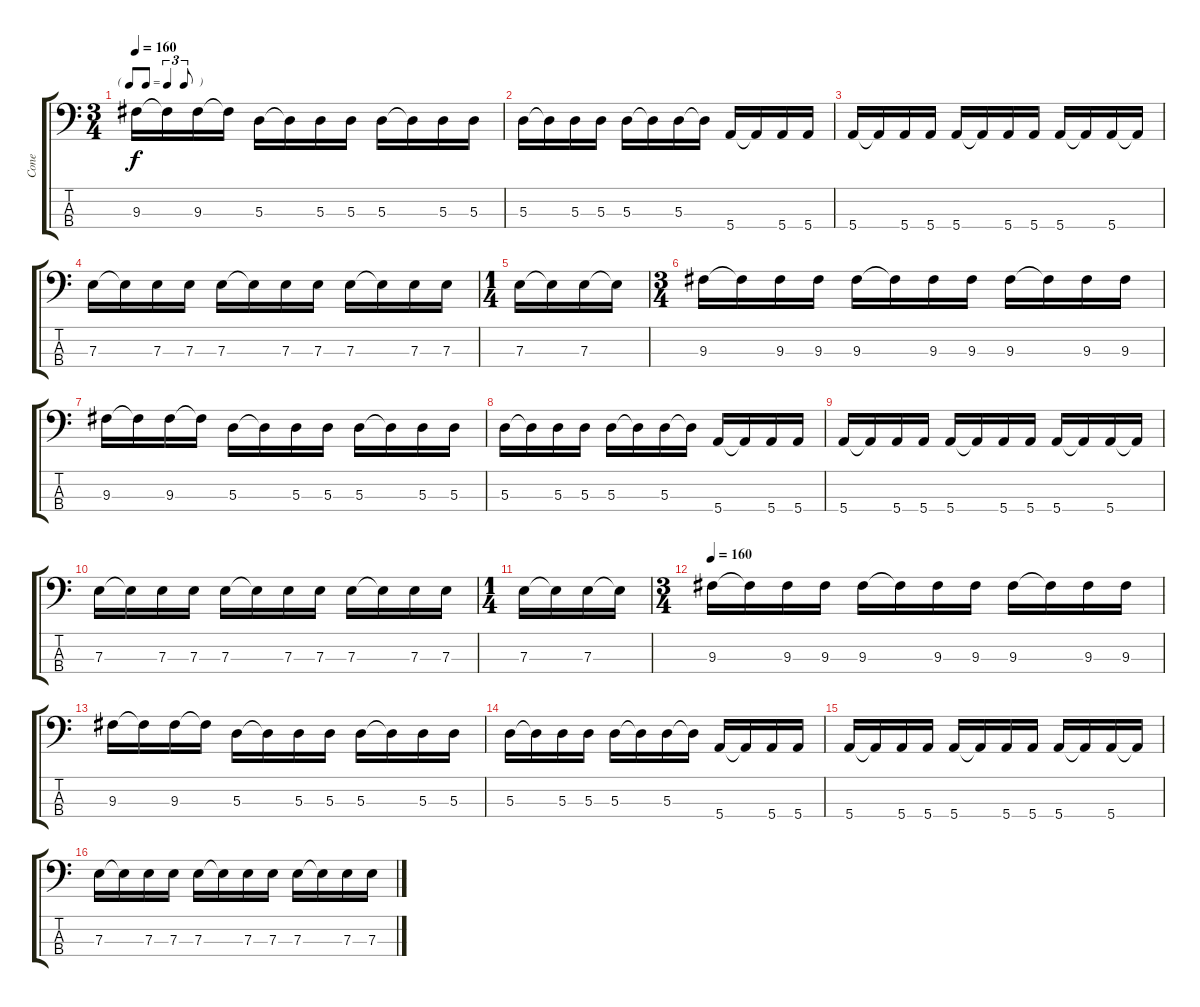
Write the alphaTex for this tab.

\track ("Cone                     bass" "Cone      ") {instrument electricbasspick}
\staff {score tabs}
\tuning (G2 D2 A1 E1) {hide}
\ts (3 4)
\tf triplet8th
\tempo 160
\clef f4
\ks c
9.3.16{dy f} 9.3{t}.16 9.3.16 9.3{t}.16 5.3.16 5.3{t}.16 5.3.16 5.3.16 5.3.16 5.3{t}.16 5.3.16 5.3.16 |
5.3.16 5.3{t}.16 5.3.16 5.3.16 5.3.16 5.3{t}.16 5.3.16 5.3{t}.16 5.4.16 5.4{t}.16 5.4.16 5.4.16 |
5.4.16 5.4{t}.16 5.4.16 5.4.16 5.4.16 5.4{t}.16 5.4.16 5.4.16 5.4.16 5.4{t}.16 5.4.16 5.4{t}.16 |
7.3.16 7.3{t}.16 7.3.16 7.3.16 7.3.16 7.3{t}.16 7.3.16 7.3.16 7.3.16 7.3{t}.16 7.3.16 7.3.16 |
\ts (1 4)
7.3.16 7.3{t}.16 7.3.16 7.3{t}.16 |
\ts (3 4)
9.3.16 9.3{t}.16 9.3.16 9.3.16 9.3.16 9.3{t}.16 9.3.16 9.3.16 9.3.16 9.3{t}.16 9.3.16 9.3.16 |
9.3.16 9.3{t}.16 9.3.16 9.3{t}.16 5.3.16 5.3{t}.16 5.3.16 5.3.16 5.3.16 5.3{t}.16 5.3.16 5.3.16 |
5.3.16 5.3{t}.16 5.3.16 5.3.16 5.3.16 5.3{t}.16 5.3.16 5.3{t}.16 5.4.16 5.4{t}.16 5.4.16 5.4.16 |
5.4.16 5.4{t}.16 5.4.16 5.4.16 5.4.16 5.4{t}.16 5.4.16 5.4.16 5.4.16 5.4{t}.16 5.4.16 5.4{t}.16 |
7.3.16 7.3{t}.16 7.3.16 7.3.16 7.3.16 7.3{t}.16 7.3.16 7.3.16 7.3.16 7.3{t}.16 7.3.16 7.3.16 |
\ts (1 4)
7.3.16 7.3{t}.16 7.3.16 7.3{t}.16 |
\ts (3 4)
\tempo 160
9.3.16 9.3{t}.16 9.3.16 9.3.16 9.3.16 9.3{t}.16 9.3.16 9.3.16 9.3.16 9.3{t}.16 9.3.16 9.3.16 |
9.3.16 9.3{t}.16 9.3.16 9.3{t}.16 5.3.16 5.3{t}.16 5.3.16 5.3.16 5.3.16 5.3{t}.16 5.3.16 5.3.16 |
5.3.16 5.3{t}.16 5.3.16 5.3.16 5.3.16 5.3{t}.16 5.3.16 5.3{t}.16 5.4.16 5.4{t}.16 5.4.16 5.4.16 |
5.4.16 5.4{t}.16 5.4.16 5.4.16 5.4.16 5.4{t}.16 5.4.16 5.4.16 5.4.16 5.4{t}.16 5.4.16 5.4{t}.16 |
7.3.16 7.3{t}.16 7.3.16 7.3.16 7.3.16 7.3{t}.16 7.3.16 7.3.16 7.3.16 7.3{t}.16 7.3.16 7.3.16
